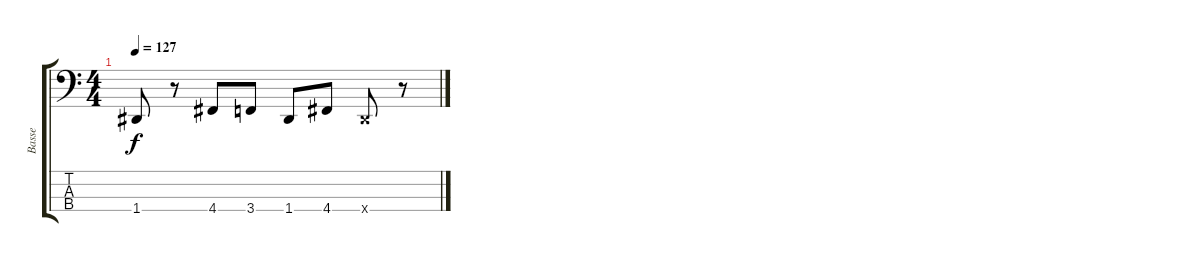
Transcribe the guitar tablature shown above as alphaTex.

\track ("Basse" "Basse") {instrument electricbassfinger}
\staff {score tabs}
\tuning (G2 D2 A1 D1) {hide}
\ts (4 4)
\tempo 127
\clef f4
\ks c
1.4.8{dy f} r.8 4.4.8 3.4.8 1.4.8 4.4.8 1.4{x}.8 r.8
